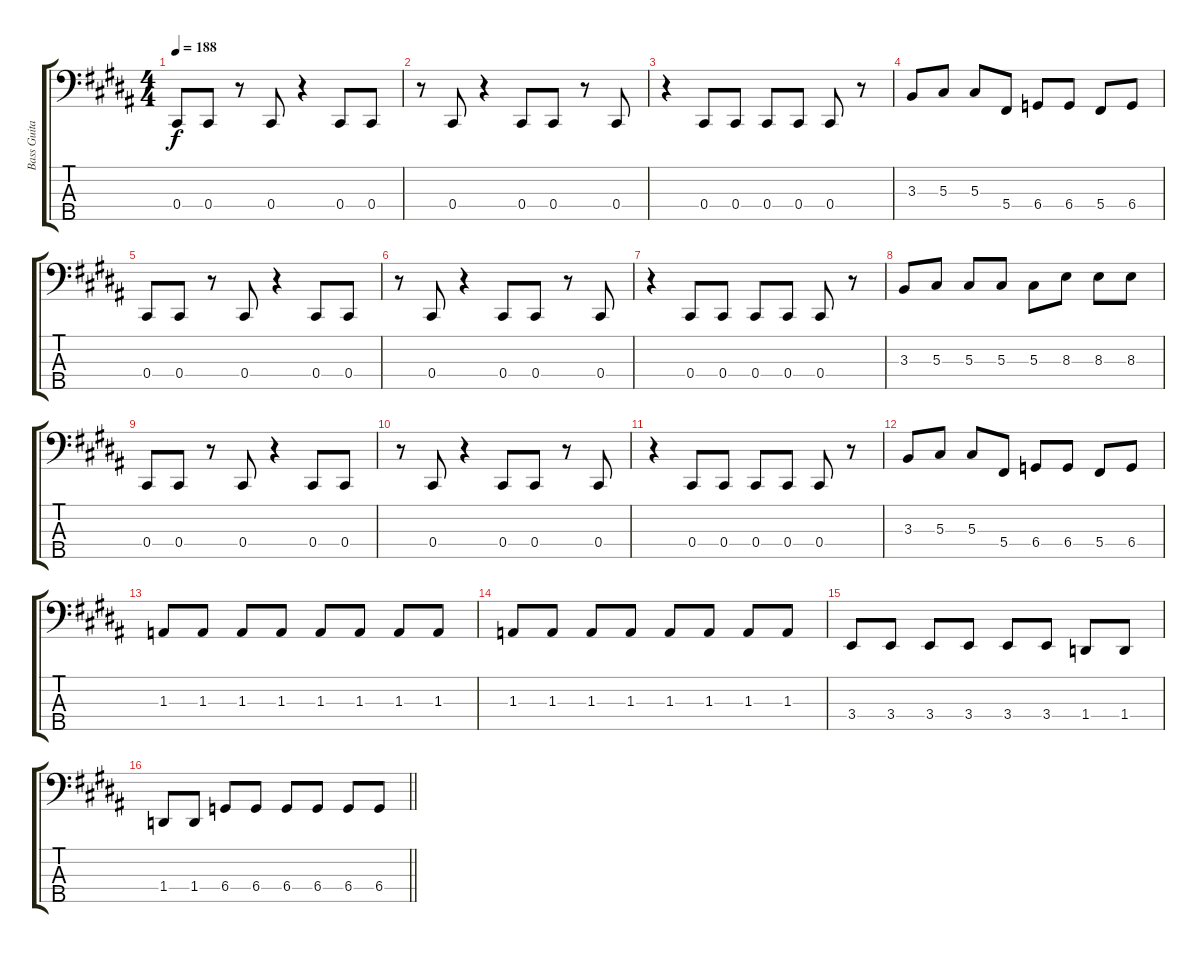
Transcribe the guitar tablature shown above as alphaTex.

\track ("Bass Guitar" "Bass Guita") {instrument electricbasspick}
\staff {score tabs}
\tuning (Gb2 Db2 Ab1 Db1 Bb0) {hide}
\ts (4 4)
\tempo 188
\clef f4
\ks b
0.4.8{dy f} 0.4.8 r.8 0.4.8 r.4 0.4.8 0.4.8 |
r.8 0.4.8 r.4 0.4.8 0.4.8 r.8 0.4.8 |
r.4 0.4.8 0.4.8 0.4.8 0.4.8 0.4.8 r.8 |
3.3.8 5.3.8 5.3.8 5.4.8 6.4.8 6.4.8 5.4.8 6.4.8 |
0.4.8 0.4.8 r.8 0.4.8 r.4 0.4.8 0.4.8 |
r.8 0.4.8 r.4 0.4.8 0.4.8 r.8 0.4.8 |
r.4 0.4.8 0.4.8 0.4.8 0.4.8 0.4.8 r.8 |
3.3.8 5.3.8 5.3.8 5.3.8 5.3.8 8.3.8 8.3.8 8.3.8 |
0.4.8 0.4.8 r.8 0.4.8 r.4 0.4.8 0.4.8 |
r.8 0.4.8 r.4 0.4.8 0.4.8 r.8 0.4.8 |
r.4 0.4.8 0.4.8 0.4.8 0.4.8 0.4.8 r.8 |
3.3.8 5.3.8 5.3.8 5.4.8 6.4.8 6.4.8 5.4.8 6.4.8 |
1.3.8 1.3.8 1.3.8 1.3.8 1.3.8 1.3.8 1.3.8 1.3.8 |
1.3.8 1.3.8 1.3.8 1.3.8 1.3.8 1.3.8 1.3.8 1.3.8 |
3.4.8 3.4.8 3.4.8 3.4.8 3.4.8 3.4.8 1.4.8 1.4.8 |
\barLineRight lightlight
1.4.8 1.4.8 6.4.8 6.4.8 6.4.8 6.4.8 6.4.8 6.4.8
